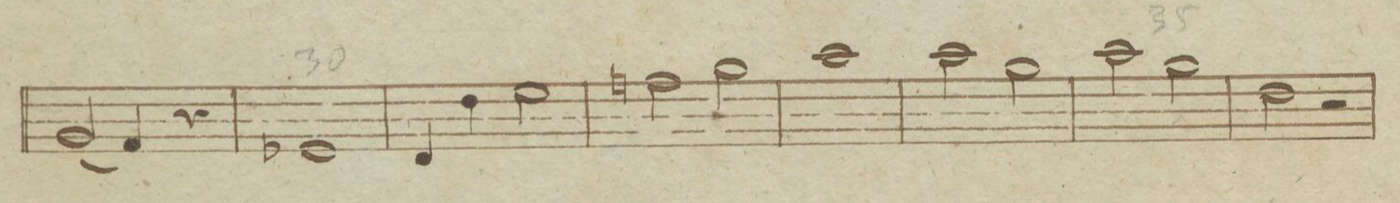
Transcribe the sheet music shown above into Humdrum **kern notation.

**kern	**dynam
*I"Fagotto Secondo.	*
*clefF4	*
*k[b-e-a-]	*
*met(c)	*
*M4/4	*
(2BB-/	.
4AA-/)	.
4r	.
=30	=30
1GG-X	.
=31	=31
4FF/	.
4F\	.
2G\	.
=32	=32
2An\	.
2B-\	.
=33	=33
1c	.
=34	=34
2c\	.
2B-\	.
=35	=35
2c\	.
2B-\	.
=36	=36
2F\	.
2r	.
=37	=37
*-	*-
